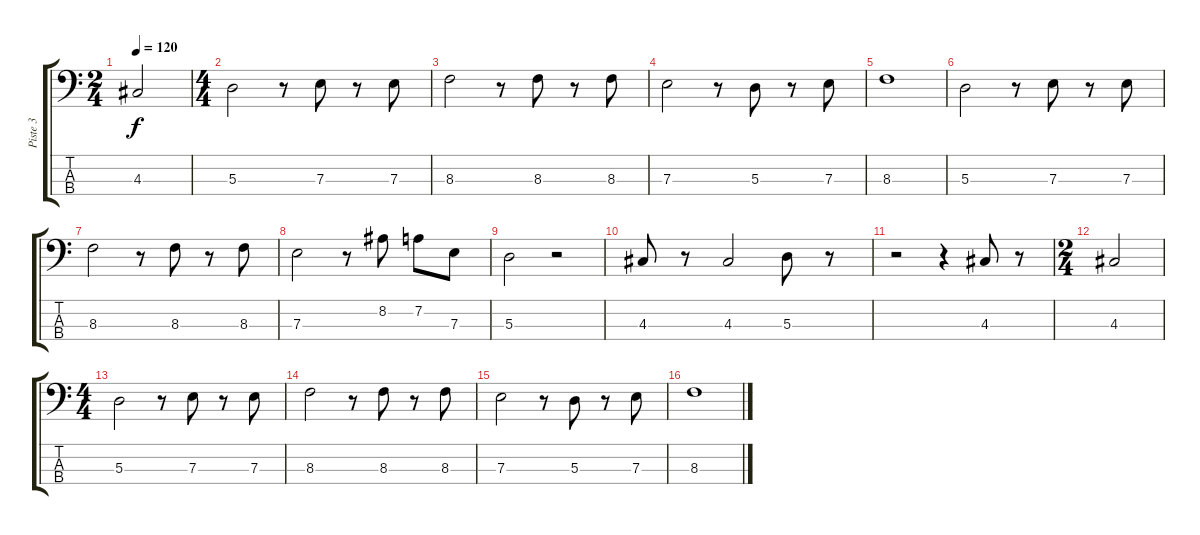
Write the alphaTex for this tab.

\track ("Piste 3" "Piste 3") {instrument acousticbass}
\staff {score tabs}
\tuning (G2 D2 A1 E1) {hide}
\ts (2 4)
\tempo 120
\clef f4
\ks c
4.3.2{dy f} |
\ts (4 4)
5.3.2 r.8 7.3.8 r.8 7.3.8 |
8.3.2 r.8 8.3.8 r.8 8.3.8 |
7.3.2 r.8 5.3.8 r.8 7.3.8 |
8.3.1 |
5.3.2 r.8 7.3.8 r.8 7.3.8 |
8.3.2 r.8 8.3.8 r.8 8.3.8 |
7.3.2 r.8 8.2.8 7.2.8 7.3.8 |
5.3.2 r.2 |
4.3.8 r.8 4.3.2 5.3.8 r.8 |
r.2 r.4 4.3.8 r.8 |
\ts (2 4)
4.3.2 |
\ts (4 4)
5.3.2 r.8 7.3.8 r.8 7.3.8 |
8.3.2 r.8 8.3.8 r.8 8.3.8 |
7.3.2 r.8 5.3.8 r.8 7.3.8 |
8.3.1
